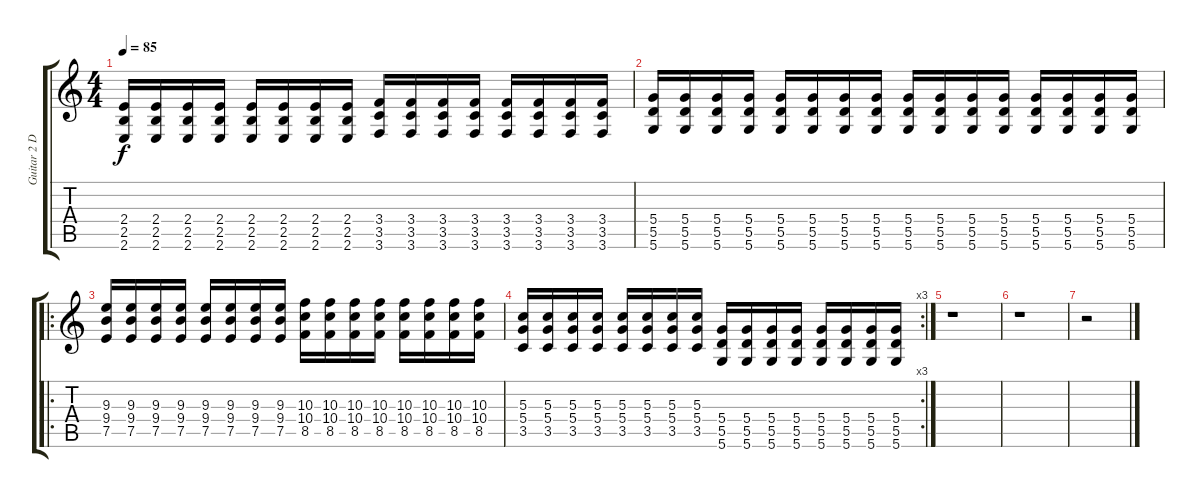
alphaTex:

\track ("Guitar 2 Drop D" "Guitar 2 D") {instrument distortionguitar}
\staff {score tabs}
\tuning (E4 B3 G3 D3 A2 D2) {hide}
\ts (4 4)
\tempo 85
\clef g2
\ks c
(2.4 2.5 2.6).16{dy f} (2.4 2.5 2.6).16 (2.4 2.5 2.6).16 (2.4 2.5 2.6).16 (2.4 2.5 2.6).16 (2.4 2.5 2.6).16 (2.4 2.5 2.6).16 (2.4 2.5 2.6).16 (3.4 3.5 3.6).16 (3.4 3.5 3.6).16 (3.4 3.5 3.6).16 (3.4 3.5 3.6).16 (3.4 3.5 3.6).16 (3.4 3.5 3.6).16 (3.4 3.5 3.6).16 (3.4 3.5 3.6).16 |
(5.4 5.5 5.6).16 (5.4 5.5 5.6).16 (5.4 5.5 5.6).16 (5.4 5.5 5.6).16 (5.4 5.5 5.6).16 (5.4 5.5 5.6).16 (5.4 5.5 5.6).16 (5.4 5.5 5.6).16 (5.4 5.5 5.6).16 (5.4 5.5 5.6).16 (5.4 5.5 5.6).16 (5.4 5.5 5.6).16 (5.4 5.5 5.6).16 (5.4 5.5 5.6).16 (5.4 5.5 5.6).16 (5.4 5.5 5.6).16 |
\ro
(9.3 9.4 7.5).16 (9.3 9.4 7.5).16 (9.3 9.4 7.5).16 (9.3 9.4 7.5).16 (9.3 9.4 7.5).16 (9.3 9.4 7.5).16 (9.3 9.4 7.5).16 (9.3 9.4 7.5).16 (10.3 10.4 8.5).16 (10.3 10.4 8.5).16 (10.3 10.4 8.5).16 (10.3 10.4 8.5).16 (10.3 10.4 8.5).16 (10.3 10.4 8.5).16 (10.3 10.4 8.5).16 (10.3 10.4 8.5).16 |
\rc 3
(5.3 5.4 3.5).16 (5.3 5.4 3.5).16 (5.3 5.4 3.5).16 (5.3 5.4 3.5).16 (5.3 5.4 3.5).16 (5.3 5.4 3.5).16 (5.3 5.4 3.5).16 (5.3 5.4 3.5).16 (5.4 5.5 5.6).16 (5.4 5.5 5.6).16 (5.4 5.5 5.6).16 (5.4 5.5 5.6).16 (5.4 5.5 5.6).16 (5.4 5.5 5.6).16 (5.4 5.5 5.6).16 (5.4 5.5 5.6).16 |
r.1 |
r.1 |
r.2
